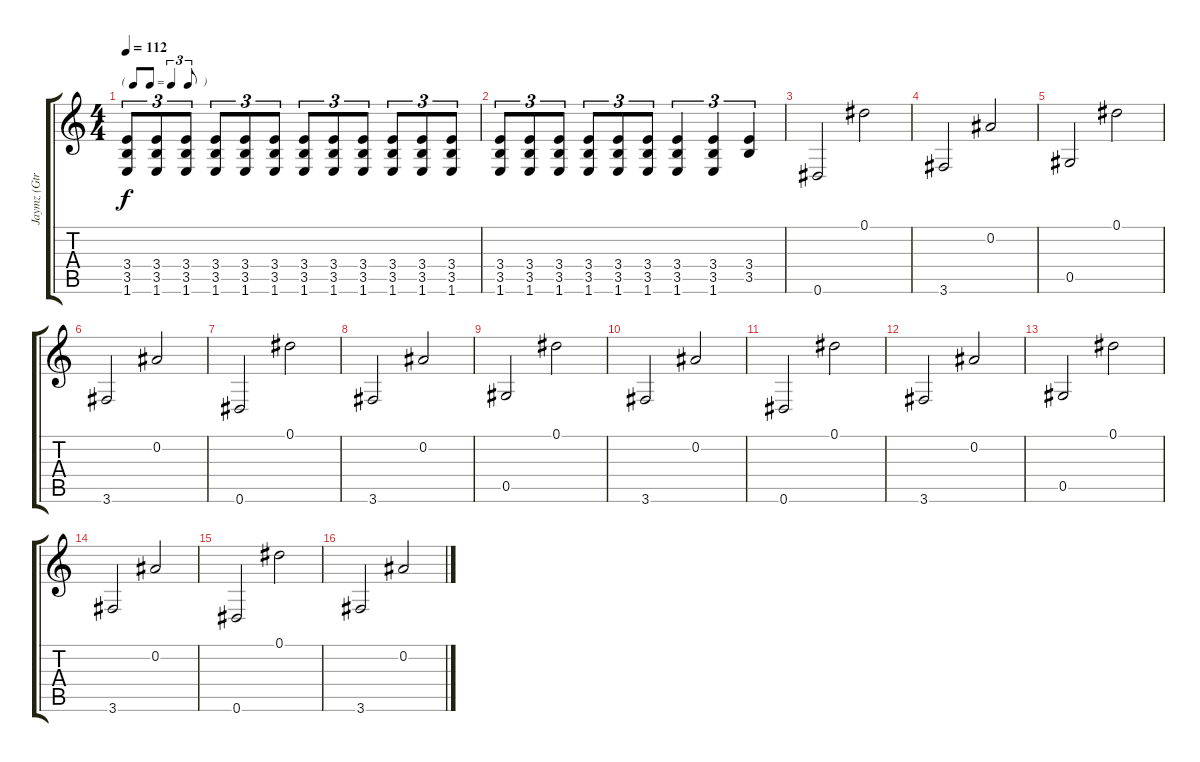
\track ("Jaymz (Gtr 1)" "Jaymz (Gtr") {instrument distortionguitar}
\staff {score tabs}
\tuning (Eb4 Bb3 Gb3 Db3 Ab2 Eb2) {hide}
\ts (4 4)
\tf triplet8th
\tempo 112
\clef g2
\ks c
(3.4 3.5 1.6).8{tu (3 2) dy f} (3.4 3.5 1.6).8{tu (3 2)} (3.4 3.5 1.6).8{tu (3 2)} (3.4 3.5 1.6).8{tu (3 2)} (3.4 3.5 1.6).8{tu (3 2)} (3.4 3.5 1.6).8{tu (3 2)} (3.4 3.5 1.6).8{tu (3 2)} (3.4 3.5 1.6).8{tu (3 2)} (3.4 3.5 1.6).8{tu (3 2)} (3.4 3.5 1.6).8{tu (3 2)} (3.4 3.5 1.6).8{tu (3 2)} (3.4 3.5 1.6).8{tu (3 2)} |
(3.4 3.5 1.6).8{tu (3 2)} (3.4 3.5 1.6).8{tu (3 2)} (3.4 3.5 1.6).8{tu (3 2)} (3.4 3.5 1.6).8{tu (3 2)} (3.4 3.5 1.6).8{tu (3 2)} (3.4 3.5 1.6).8{tu (3 2)} (3.4 3.5 1.6).4{tu (3 2)} (3.4 3.5 1.6).4{tu (3 2)} (3.4 3.5).4{tu (3 2)} |
0.6.2 0.1.2 |
3.6.2 0.2.2 |
0.5.2 0.1.2 |
3.6.2 0.2.2 |
0.6.2 0.1.2 |
3.6.2 0.2.2 |
0.5.2 0.1.2 |
3.6.2 0.2.2 |
0.6.2 0.1.2 |
3.6.2 0.2.2 |
0.5.2 0.1.2 |
3.6.2 0.2.2 |
0.6.2 0.1.2 |
3.6.2 0.2.2
